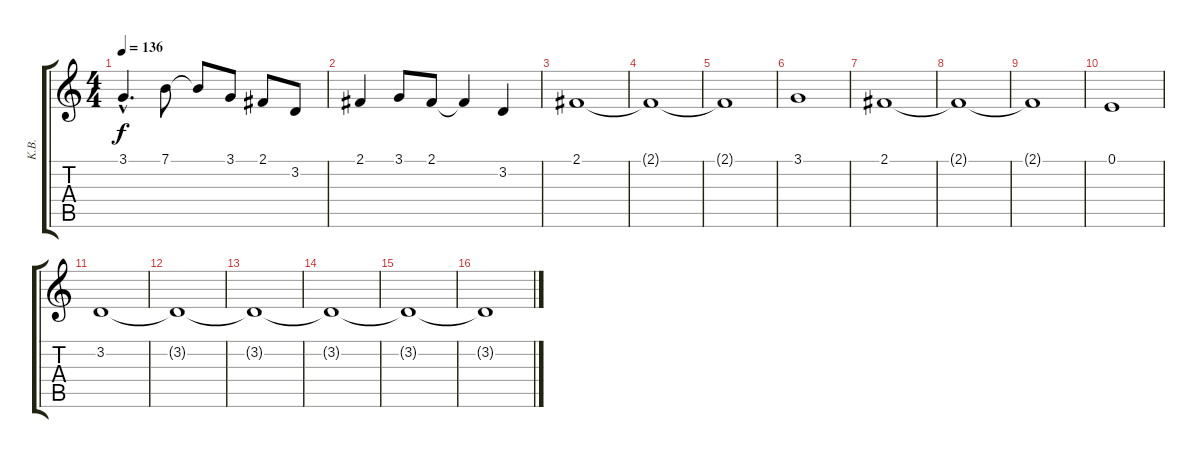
\track ("K.B." "K.B.") {instrument synthstrings1}
\staff {score tabs}
\tuning (E4 B3 G3 D3 A2 E2) {hide}
\ts (4 4)
\tempo 136
\clef g2
\ks c
3.1{hac}.4{d dy f} 7.1.8 7.1{t}.8 3.1.8 2.1.8 3.2.8 |
2.1.4 3.1.8 2.1.8 2.1{t}.4 3.2.4 |
2.1.1 |
2.1{t}.1 |
2.1{t}.1 |
3.1.1 |
2.1.1 |
2.1{t}.1 |
2.1{t}.1 |
0.1.1 |
3.2.1 |
3.2{t}.1 |
3.2{t}.1 |
3.2{t}.1 |
3.2{t}.1 |
3.2{t}.1
